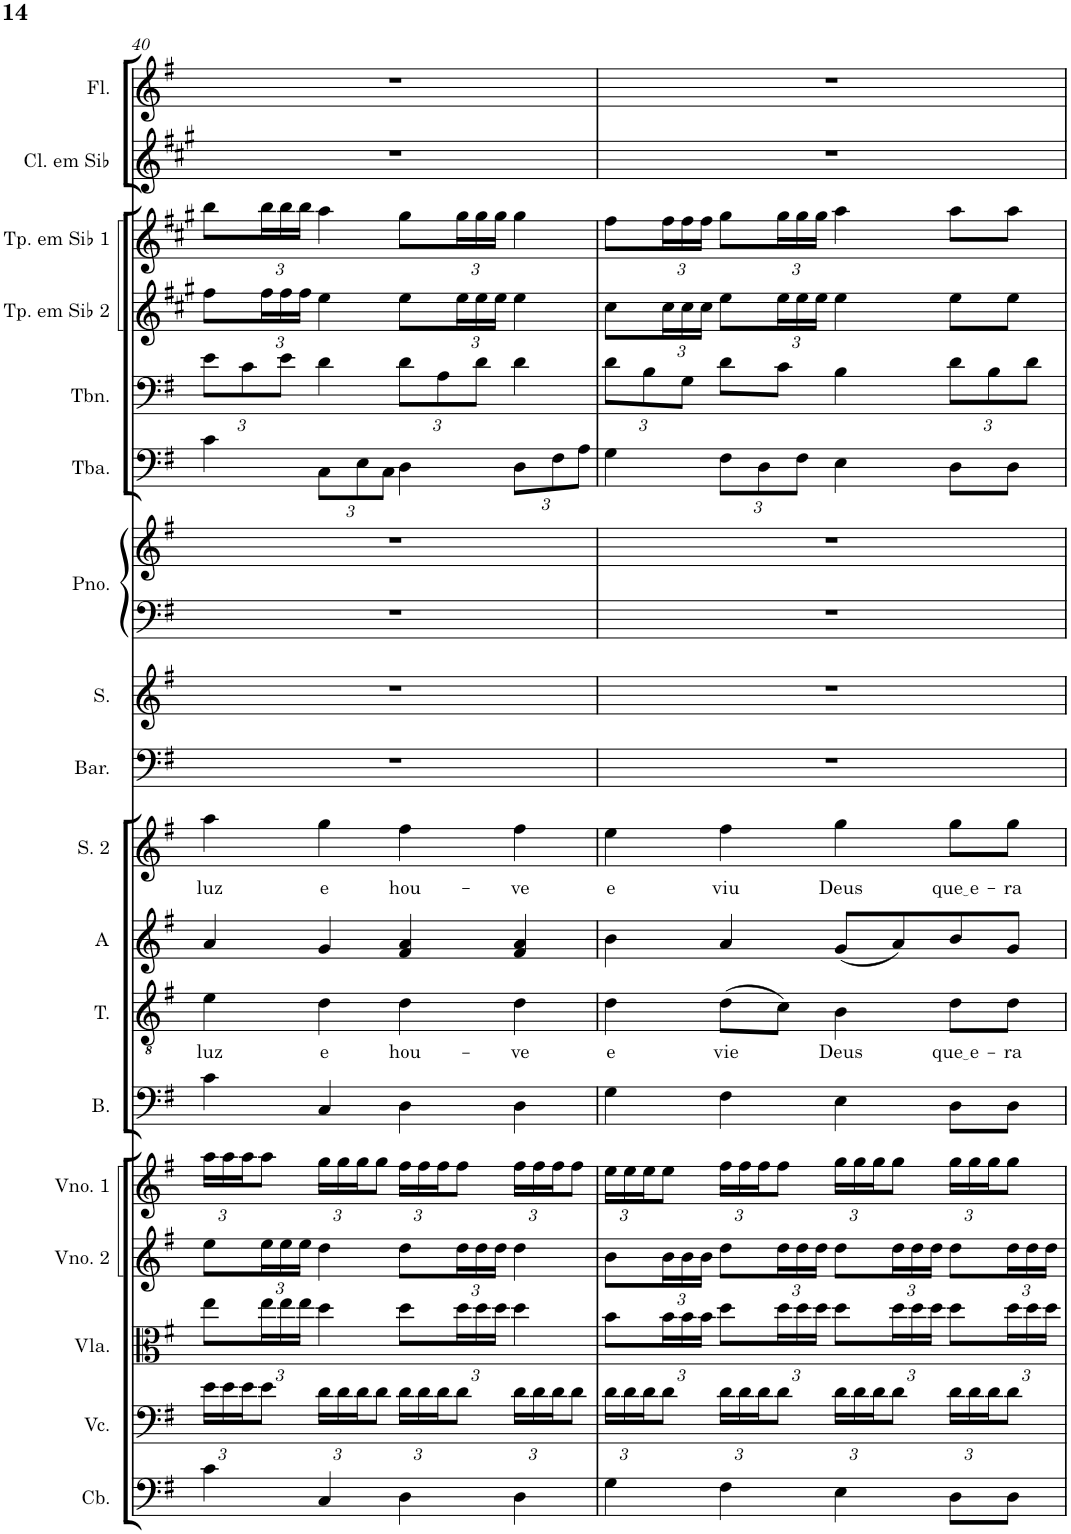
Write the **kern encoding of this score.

**kern	**kern	**kern	**kern	**kern	**kern	**kern	**text	**kern	**kern	**text	**kern	**kern	**kern	**kern	**kern	**kern	**kern	**kern	**kern	**kern
*part18	*part17	*part16	*part15	*part14	*part13	*part12	*part12	*part11	*part10	*part10	*part9	*part8	*part7	*part7	*part6	*part5	*part4	*part3	*part2	*part1
*staff19	*staff18	*staff17	*staff16	*staff15	*staff14	*staff13	*staff13	*staff12	*staff11	*staff11	*staff10	*staff9	*staff8	*staff7	*staff6	*staff5	*staff4	*staff3	*staff2	*staff1
*I"Contrabaixo	*I"Violoncelo	*I"Viola	*I"Violino 2	*I"Violino 1	*I"Baixo	*I"Tenor	*	*I"Alto	*I"Soprano 2	*	*I"Barítono	*I"Soprano	*I"Piano	*	*I"Tuba	*I"Trombone	*I"Trompete em Sib 2	*I"Trompete em Sib 1	*I"Clarinete em Sib	*I"Flauta Transversal
*I'Cb.	*I'Vc.	*I'Vla.	*I'Vno. 2	*I'Vno. 1	*I'B.	*I'T.	*	*I'A	*I'S. 2	*	*I'Bar.	*I'S.	*I'Pno.	*	*I'Tba.	*I'Tbn.	*I'Tp. em Sib 2	*I'Tp. em Sib 1	*I'Cl. em Sib	*I'Fl.
!!LO:PB:g=z
*clefF4	*clefF4	*clefC3	*clefG2	*clefG2	*clefF4	*clefGv2	*	*clefG2	*clefG2	*	*clefF4	*clefG2	*clefF4	*clefG2	*clefF4	*clefF4	*clefG2	*clefG2	*clefG2	*clefG2
*Trd7c12	*	*	*	*	*	*	*	*	*	*	*	*	*	*	*	*	*Trd1c2	*Trd1c2	*Trd1c2	*
*k[f#]	*k[f#]	*k[f#]	*k[f#]	*k[f#]	*k[f#]	*k[f#]	*	*k[f#]	*k[f#]	*	*k[f#]	*k[f#]	*k[f#]	*k[f#]	*k[f#]	*k[f#]	*k[f#c#g#]	*k[f#c#g#]	*k[f#c#g#]	*k[f#]
*M4/4	*M4/4	*M4/4	*M4/4	*M4/4	*M4/4	*M4/4	*	*M4/4	*M4/4	*	*M4/4	*M4/4	*M4/4	*M4/4	*M4/4	*M4/4	*M4/4	*M4/4	*M4/4	*M4/4
*met(c)	*met(c)	*met(c)	*met(c)	*met(c)	*met(c)	*met(c)	*	*met(c)	*met(c)	*	*met(c)	*met(c)	*met(c)	*met(c)	*met(c)	*met(c)	*met(c)	*met(c)	*met(c)	*met(c)
*	*Xbrackettup	*	*	*Xbrackettup	*	*	*	*	*	*	*	*	*	*	*	*	*	*	*	*
=40	=40	=40	=40	=40	=40	=40	=40	=40	=40	=40	=40	=40	=40	=40	=40	=40	=40	=40	=40	=40
!	!	!	!	!	!	!	!LO:LY:b	!	!	!LO:LY:b	!	!	!	!	!	!	!	!	!	!
*	*	*	*	*	*	*	*	*	*	*	*	*	*	*	*	*Xbrackettup	*	*	*	*
4c\	24e\LL	8ee\L	8ee\L	24aa\LL	4c\	4e\	luz	4a/	4aa\	luz	1r	1r	1r	1r	4c\	12e\L	8ff#\L	8bb\L	1r	1r
.	24e\	.	.	24aa\	.	.	.	.	.	.	.	.	.	.	.	.	.	.	.	.
.	24e\J	.	.	24aa\J	.	.	.	.	.	.	.	.	.	.	.	12c\	.	.	.	.
*	*	*Xbrackettup	*Xbrackettup	*	*	*	*	*	*	*	*	*	*	*	*	*	*Xbrackettup	*Xbrackettup	*	*
.	8e\J	24ee\L	24ee\L	8aa\J	.	.	.	.	.	.	.	.	.	.	.	.	24ff#\L	24bb\L	.	.
.	.	24ee\	24ee\	.	.	.	.	.	.	.	.	.	.	.	.	12e\J	24ff#\	24bb\	.	.
.	.	24ee\JJ	24ee\JJ	.	.	.	.	.	.	.	.	.	.	.	.	.	24ff#\JJ	24bb\JJ	.	.
!	!	!	!	!	!	!	!LO:LY:b	!	!	!LO:LY:b	!	!	!	!	!	!	!	!	!	!
*	*	*	*	*	*	*	*	*	*	*	*	*	*	*	*Xbrackettup	*	*	*	*	*
4C/	24d\LL	4dd\	4dd\	24gg\LL	4C/	4d\	e	4g/	4gg\	e	.	.	.	.	12C\L	4d\	4ee\	4aa\	.	.
.	24d\	.	.	24gg\	.	.	.	.	.	.	.	.	.	.	.	.	.	.	.	.
.	24d\J	.	.	24gg\J	.	.	.	.	.	.	.	.	.	.	12E\	.	.	.	.	.
.	8d\J	.	.	8gg\J	.	.	.	.	.	.	.	.	.	.	.	.	.	.	.	.
.	.	.	.	.	.	.	.	.	.	.	.	.	.	.	12C\J	.	.	.	.	.
!	!	!	!	!	!	!	!LO:LY:b	!	!	!LO:LY:b	!	!	!	!	!	!	!	!	!	!
4D\	24d\LL	8dd\L	8dd\L	24ff#\LL	4D\	4d\	hou-	4f#/ 4a/	4ff#\	hou-	.	.	.	.	4D\	12d\L	8ee\L	8gg#\L	.	.
.	24d\	.	.	24ff#\	.	.	.	.	.	.	.	.	.	.	.	.	.	.	.	.
.	24d\J	.	.	24ff#\J	.	.	.	.	.	.	.	.	.	.	.	12A\	.	.	.	.
.	8d\J	24dd\L	24dd\L	8ff#\J	.	.	.	.	.	.	.	.	.	.	.	.	24ee\L	24gg#\L	.	.
.	.	24dd\	24dd\	.	.	.	.	.	.	.	.	.	.	.	.	12d\J	24ee\	24gg#\	.	.
.	.	24dd\JJ	24dd\JJ	.	.	.	.	.	.	.	.	.	.	.	.	.	24ee\JJ	24gg#\JJ	.	.
!	!	!	!	!	!	!	!LO:LY:b	!	!	!LO:LY:b	!	!	!	!	!	!	!	!	!	!
4D\	24d\LL	4dd\	4dd\	24ff#\LL	4D\	4d\	-ve	4f#/ 4a/	4ff#\	-ve	.	.	.	.	12D\L	4d\	4ee\	4gg#\	.	.
.	24d\	.	.	24ff#\	.	.	.	.	.	.	.	.	.	.	.	.	.	.	.	.
.	24d\J	.	.	24ff#\J	.	.	.	.	.	.	.	.	.	.	12F#\	.	.	.	.	.
.	8d\J	.	.	8ff#\J	.	.	.	.	.	.	.	.	.	.	.	.	.	.	.	.
.	.	.	.	.	.	.	.	.	.	.	.	.	.	.	12A\J	.	.	.	.	.
=41	=41	=41	=41	=41	=41	=41	=41	=41	=41	=41	=41	=41	=41	=41	=41	=41	=41	=41	=41	=41
!	!	!	!	!	!	!	!LO:LY:b	!	!	!LO:LY:b	!	!	!	!	!	!	!	!	!	!
4G\	24d\LL	8b\L	8b\L	24ee\LL	4G\	4d\	e	4b\	4ee\	e	1r	1r	1r	1r	4G\	12d\L	8cc#\L	8ff#\L	1r	1r
.	24d\	.	.	24ee\	.	.	.	.	.	.	.	.	.	.	.	.	.	.	.	.
.	24d\J	.	.	24ee\J	.	.	.	.	.	.	.	.	.	.	.	12B\	.	.	.	.
.	8d\J	24b\L	24b\L	8ee\J	.	.	.	.	.	.	.	.	.	.	.	.	24cc#\L	24ff#\L	.	.
.	.	24b\	24b\	.	.	.	.	.	.	.	.	.	.	.	.	12G\J	24cc#\	24ff#\	.	.
.	.	24b\JJ	24b\JJ	.	.	.	.	.	.	.	.	.	.	.	.	.	24cc#\JJ	24ff#\JJ	.	.
!	!	!	!	!	!	!	!LO:LY:b	!	!	!LO:LY:b	!	!	!	!	!	!	!	!	!	!
4F#\	24d\LL	8dd\L	8dd\L	24ff#\LL	4F#\	(8d\L	vie	4a/	4ff#\	viu	.	.	.	.	12F#\L	8d\L	8ee\L	8gg#\L	.	.
.	24d\	.	.	24ff#\	.	.	.	.	.	.	.	.	.	.	.	.	.	.	.	.
.	24d\J	.	.	24ff#\J	.	.	.	.	.	.	.	.	.	.	12D\	.	.	.	.	.
.	8d\J	24dd\L	24dd\L	8ff#\J	.	8c\J)	.	.	.	.	.	.	.	.	.	8c\J	24ee\L	24gg#\L	.	.
.	.	24dd\	24dd\	.	.	.	.	.	.	.	.	.	.	.	12F#\J	.	24ee\	24gg#\	.	.
.	.	24dd\JJ	24dd\JJ	.	.	.	.	.	.	.	.	.	.	.	.	.	24ee\JJ	24gg#\JJ	.	.
!	!	!	!	!	!	!	!LO:LY:b	!	!	!LO:LY:b	!	!	!	!	!	!	!	!	!	!
4E\	24d\LL	8dd\L	8dd\L	24gg\LL	4E\	4B\	Deus	(8g/L	4gg\	Deus	.	.	.	.	4E\	4B\	4ee\	4aa\	.	.
.	24d\	.	.	24gg\	.	.	.	.	.	.	.	.	.	.	.	.	.	.	.	.
.	24d\J	.	.	24gg\J	.	.	.	.	.	.	.	.	.	.	.	.	.	.	.	.
.	8d\J	24dd\L	24dd\L	8gg\J	.	.	.	8a/)	.	.	.	.	.	.	.	.	.	.	.	.
.	.	24dd\	24dd\	.	.	.	.	.	.	.	.	.	.	.	.	.	.	.	.	.
.	.	24dd\JJ	24dd\JJ	.	.	.	.	.	.	.	.	.	.	.	.	.	.	.	.	.
!	!	!	!	!	!	!	!LO:LY:b	!	!	!LO:LY:b	!	!	!	!	!	!	!	!	!	!
8D\L	24d\LL	8dd\L	8dd\L	24gg\LL	8D\L	8d\L	que e	8b/	8gg\L	que e	.	.	.	.	8D\L	12d\L	8ee\L	8aa\L	.	.
.	24d\	.	.	24gg\	.	.	.	.	.	.	.	.	.	.	.	.	.	.	.	.
.	24d\J	.	.	24gg\J	.	.	.	.	.	.	.	.	.	.	.	12B\	.	.	.	.
!	!	!	!	!	!	!	!LO:LY:b	!	!	!LO:LY:b	!	!	!	!	!	!	!	!	!	!
8D\J	8d\J	24dd\L	24dd\L	8gg\J	8D\J	8d\J	-ra	8g/J	8gg\J	-ra	.	.	.	.	8D\J	.	8ee\J	8aa\J	.	.
.	.	24dd\	24dd\	.	.	.	.	.	.	.	.	.	.	.	.	12d\J	.	.	.	.
.	.	24dd\JJ	24dd\JJ	.	.	.	.	.	.	.	.	.	.	.	.	.	.	.	.	.
=	=	=	=	=	=	=	=	=	=	=	=	=	=	=	=	=	=	=	=	=
*-	*-	*-	*-	*-	*-	*-	*-	*-	*-	*-	*-	*-	*-	*-	*-	*-	*-	*-	*-	*-
